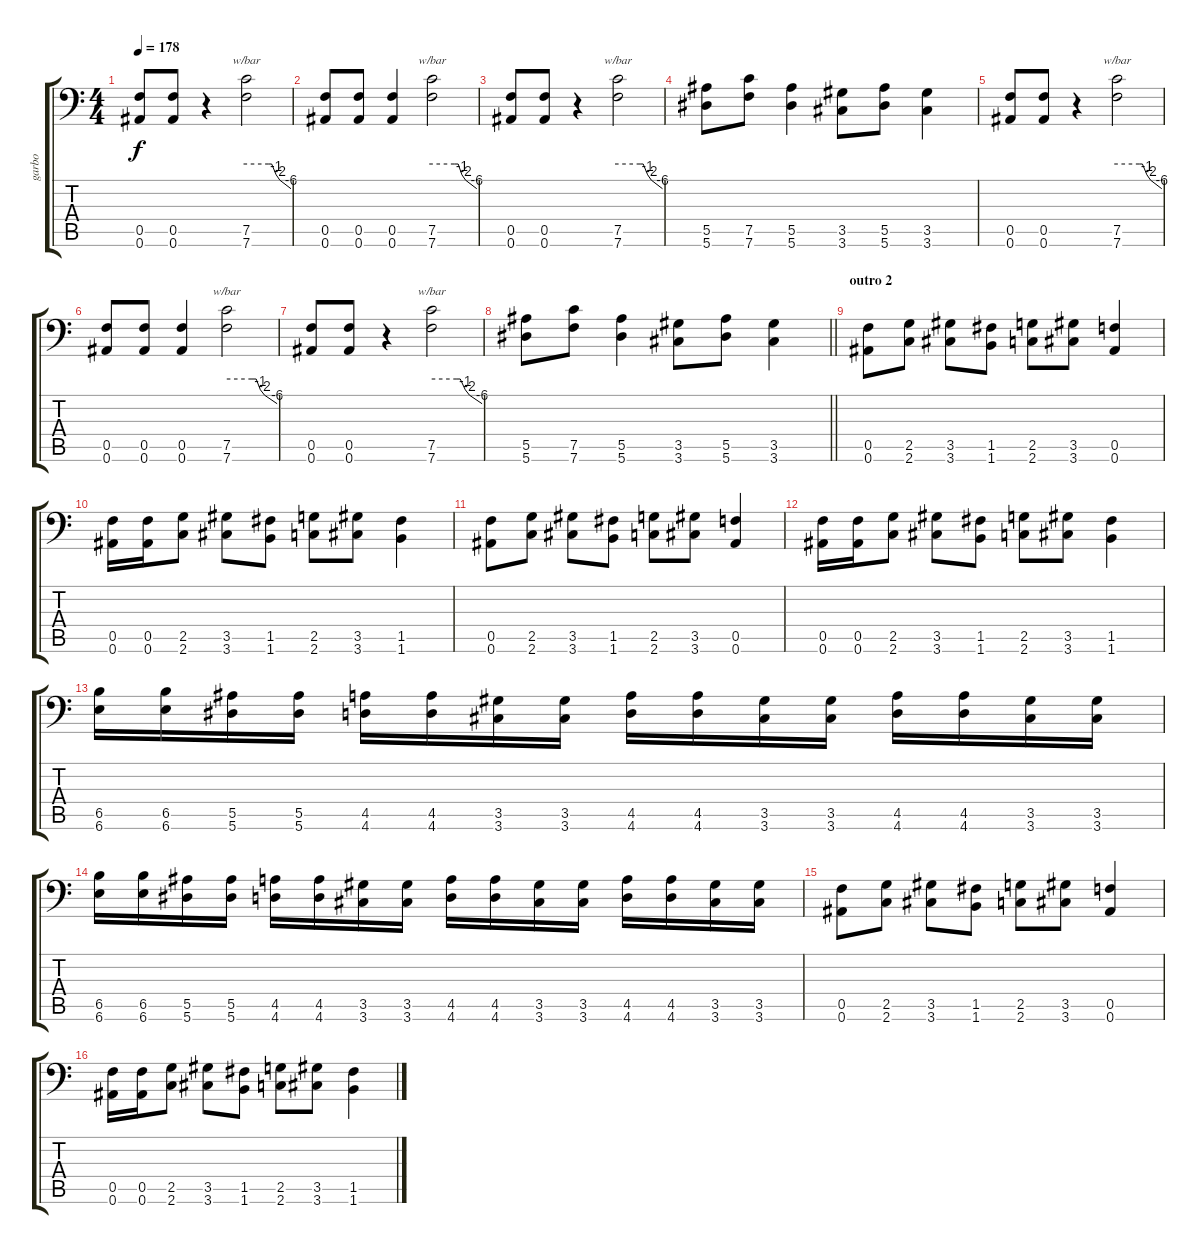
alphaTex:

\track ("garbo" "garbo") {solo instrument distortionguitar}
\staff {score tabs}
\tuning (C4 G3 Eb3 Bb2 F2 Bb1) {hide}
\ts (4 4)
\tempo 178
\clef f4
\ks c
(0.5 0.6).8{dy f} (0.5 0.6).8 r.4 (7.5 7.6).2{tbe (custom default 0 0 30 0 34 0 40 -4 45 -8 60 -24)} |
(0.5 0.6).8 (0.5 0.6).8 (0.5 0.6).4 (7.5 7.6).2{tbe (custom default 0 0 30 0 35 0 40 -4 45 -8 60 -24)} |
(0.5 0.6).8 (0.5 0.6).8 r.4 (7.5 7.6).2{tbe (custom default 0 0 30 0 34 0 40 -4 45 -8 60 -24)} |
(5.5 5.6).8 (7.5 7.6).8 (5.5 5.6).4 (3.5 3.6).8 (5.5 5.6).8 (3.5 3.6).4 |
(0.5 0.6).8 (0.5 0.6).8 r.4 (7.5 7.6).2{tbe (custom default 0 0 30 0 34 0 40 -4 45 -8 60 -24)} |
(0.5 0.6).8 (0.5 0.6).8 (0.5 0.6).4 (7.5 7.6).2{tbe (custom default 0 0 30 0 35 0 40 -4 45 -8 60 -24)} |
(0.5 0.6).8 (0.5 0.6).8 r.4 (7.5 7.6).2{tbe (custom default 0 0 30 0 34 0 40 -4 45 -8 60 -24)} |
\barLineRight lightlight
(5.5 5.6).8 (7.5 7.6).8 (5.5 5.6).4 (3.5 3.6).8 (5.5 5.6).8 (3.5 3.6).4 |
\section ("" "outro 2")
(0.5 0.6).8 (2.5 2.6).8 (3.5 3.6).8 (1.5 1.6).8 (2.5 2.6).8 (3.5 3.6).8 (0.5 0.6).4 |
(0.5 0.6).16 (0.5 0.6).16 (2.5 2.6).8 (3.5 3.6).8 (1.5 1.6).8 (2.5 2.6).8 (3.5 3.6).8 (1.5 1.6).4 |
(0.5 0.6).8 (2.5 2.6).8 (3.5 3.6).8 (1.5 1.6).8 (2.5 2.6).8 (3.5 3.6).8 (0.5 0.6).4 |
(0.5 0.6).16 (0.5 0.6).16 (2.5 2.6).8 (3.5 3.6).8 (1.5 1.6).8 (2.5 2.6).8 (3.5 3.6).8 (1.5 1.6).4 |
(6.5 6.6).16 (6.5 6.6).16 (5.5 5.6).16 (5.5 5.6).16 (4.5 4.6).16 (4.5 4.6).16 (3.5 3.6).16 (3.5 3.6).16 (4.5 4.6).16 (4.5 4.6).16 (3.5 3.6).16 (3.5 3.6).16 (4.5 4.6).16 (4.5 4.6).16 (3.5 3.6).16 (3.5 3.6).16 |
(6.5 6.6).16 (6.5 6.6).16 (5.5 5.6).16 (5.5 5.6).16 (4.5 4.6).16 (4.5 4.6).16 (3.5 3.6).16 (3.5 3.6).16 (4.5 4.6).16 (4.5 4.6).16 (3.5 3.6).16 (3.5 3.6).16 (4.5 4.6).16 (4.5 4.6).16 (3.5 3.6).16 (3.5 3.6).16 |
(0.5 0.6).8 (2.5 2.6).8 (3.5 3.6).8 (1.5 1.6).8 (2.5 2.6).8 (3.5 3.6).8 (0.5 0.6).4 |
(0.5 0.6).16 (0.5 0.6).16 (2.5 2.6).8 (3.5 3.6).8 (1.5 1.6).8 (2.5 2.6).8 (3.5 3.6).8 (1.5 1.6).4
